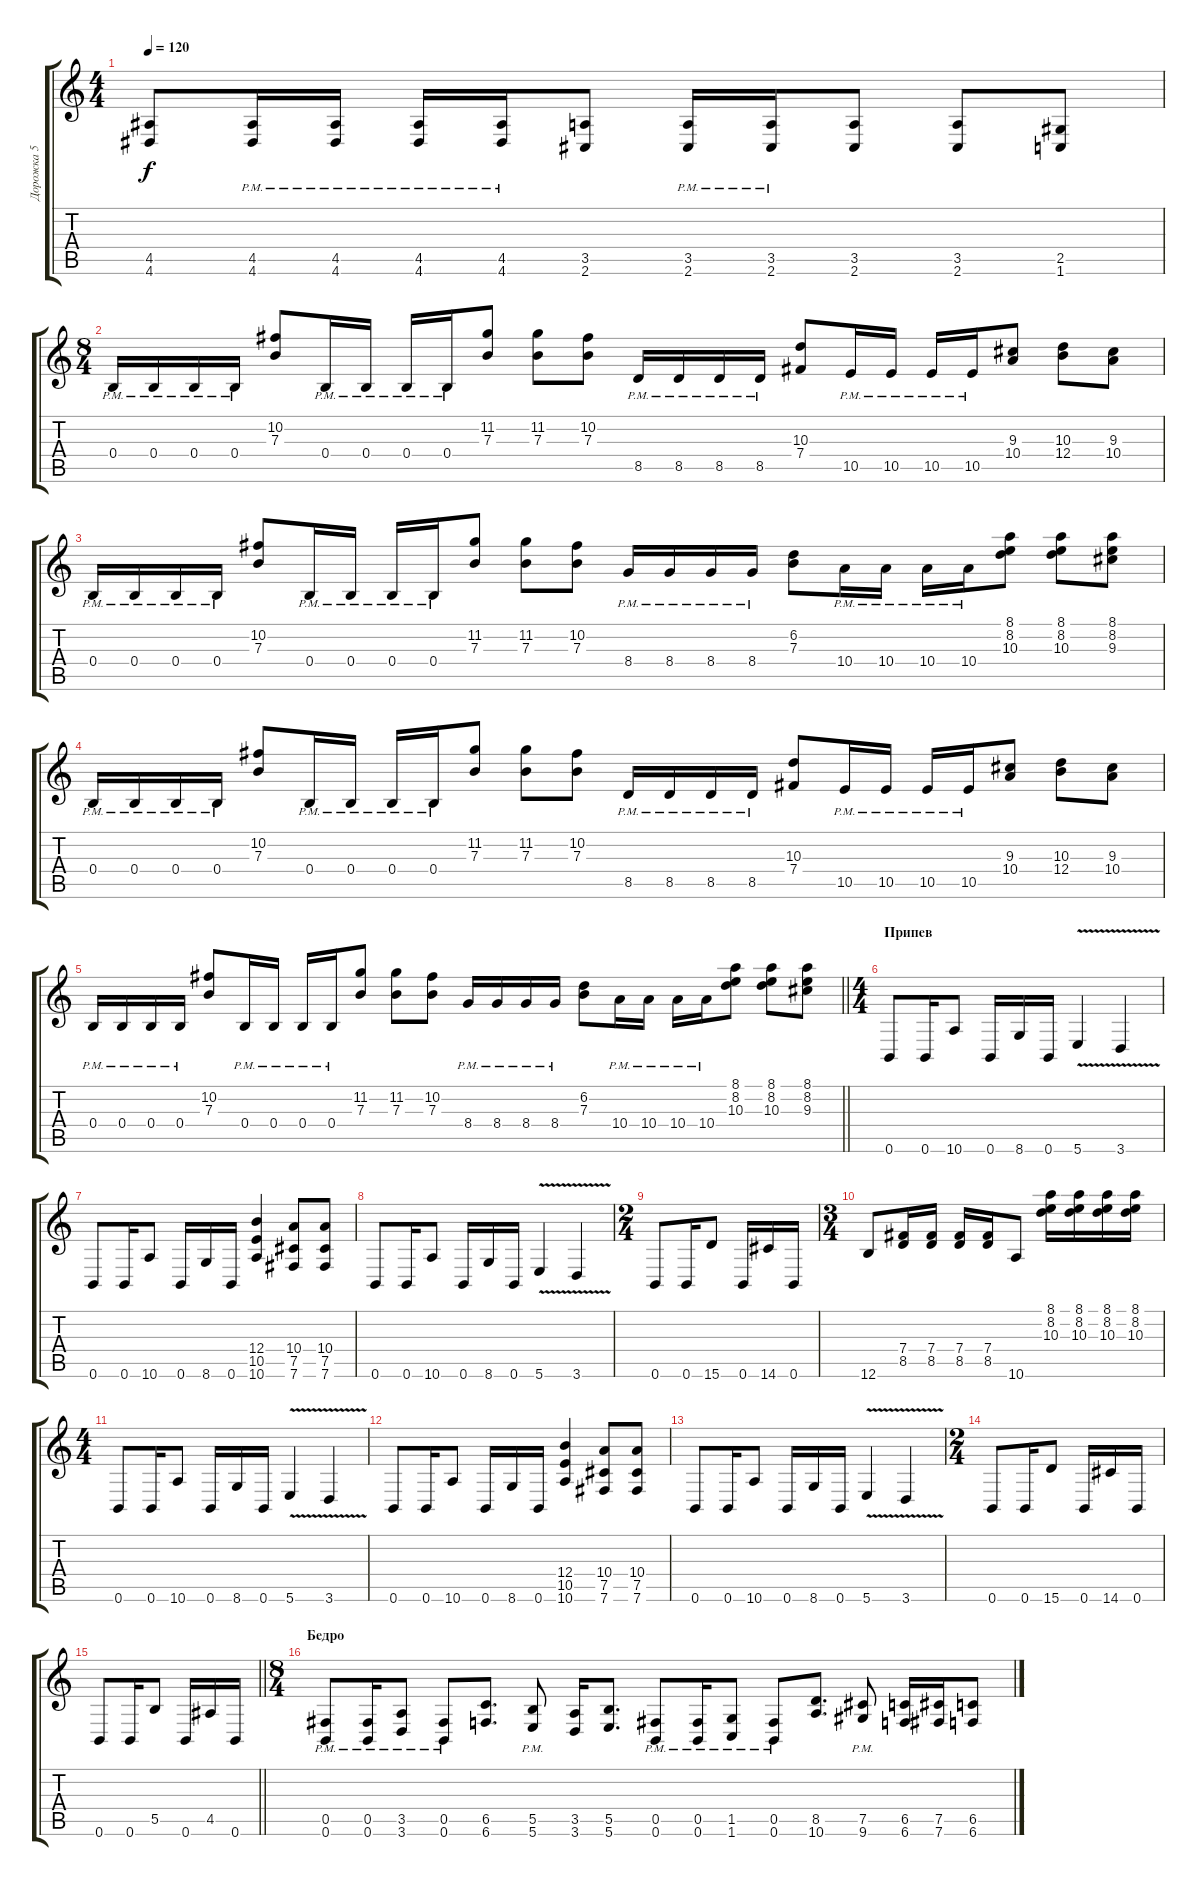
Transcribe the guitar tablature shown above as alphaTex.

\track ("Дорожка 5" "Дорожка 5") {instrument distortionguitar}
\staff {score tabs}
\tuning (Db4 Ab3 E3 B2 Gb2 B1) {hide}
\ts (4 4)
\tempo 120
\clef g2
\ks c
(4.5 4.6).8{dy f} (4.5 4.6{pm}).16 (4.5 4.6{pm}).16 (4.5 4.6{pm}).16 (4.5 4.6{pm}).16 (3.5 2.6).8 (3.5{pm} 2.6{pm}).16 (3.5{pm} 2.6{pm}).16 (3.5 2.6).8 (3.5 2.6).8 (2.5 1.6).8 |
\ts (8 4)
0.4{pm}.16 0.4{pm}.16 0.4{pm}.16 0.4{pm}.16 (10.2 7.3).8 0.4{pm}.16 0.4{pm}.16 0.4{pm}.16 0.4{pm}.16 (11.2 7.3).8 (11.2 7.3).8 (10.2 7.3).8 8.5{pm}.16 8.5{pm}.16 8.5{pm}.16 8.5{pm}.16 (10.3 7.4).8 10.5{pm}.16 10.5{pm}.16 10.5{pm}.16 10.5{pm}.16 (9.3 10.4).8 (10.3 12.4).8 (9.3 10.4).8 |
0.4{pm}.16 0.4{pm}.16 0.4{pm}.16 0.4{pm}.16 (10.2 7.3).8 0.4{pm}.16 0.4{pm}.16 0.4{pm}.16 0.4{pm}.16 (11.2 7.3).8 (11.2 7.3).8 (10.2 7.3).8 8.4{pm}.16 8.4{pm}.16 8.4{pm}.16 8.4{pm}.16 (6.2 7.3).8 10.4{pm}.16 10.4{pm}.16 10.4{pm}.16 10.4{pm}.16 (8.1 8.2 10.3).8 (8.1 8.2 10.3).8 (8.1 8.2 9.3).8 |
0.4{pm}.16 0.4{pm}.16 0.4{pm}.16 0.4{pm}.16 (10.2 7.3).8 0.4{pm}.16 0.4{pm}.16 0.4{pm}.16 0.4{pm}.16 (11.2 7.3).8 (11.2 7.3).8 (10.2 7.3).8 8.5{pm}.16 8.5{pm}.16 8.5{pm}.16 8.5{pm}.16 (10.3 7.4).8 10.5{pm}.16 10.5{pm}.16 10.5{pm}.16 10.5{pm}.16 (9.3 10.4).8 (10.3 12.4).8 (9.3 10.4).8 |
\barLineRight lightlight
0.4{pm}.16 0.4{pm}.16 0.4{pm}.16 0.4{pm}.16 (10.2 7.3).8 0.4{pm}.16 0.4{pm}.16 0.4{pm}.16 0.4{pm}.16 (11.2 7.3).8 (11.2 7.3).8 (10.2 7.3).8 8.4{pm}.16 8.4{pm}.16 8.4{pm}.16 8.4{pm}.16 (6.2 7.3).8 10.4{pm}.16 10.4{pm}.16 10.4{pm}.16 10.4{pm}.16 (8.1 8.2 10.3).8 (8.1 8.2 10.3).8 (8.1 8.2 9.3).8 |
\ts (4 4)
\section ("" "Припев")
0.6.8 0.6.16 10.6.8 0.6.16 8.6.16 0.6.16 5.6{v}.4 3.6{v}.4 |
0.6.8 0.6.16 10.6.8 0.6.16 8.6.16 0.6.16 (12.4 10.5 10.6).4 (10.4 7.5 7.6).8 (10.4 7.5 7.6).8 |
0.6.8 0.6.16 10.6.8 0.6.16 8.6.16 0.6.16 5.6{v}.4 3.6{v}.4 |
\ts (2 4)
0.6.8 0.6.16 15.6.8 0.6.16 14.6.16 0.6.16 |
\ts (3 4)
12.6.8 (7.4 8.5).16 (7.4 8.5).16 (7.4 8.5).16 (7.4 8.5).16 10.6.8 (8.1 8.2 10.3).16 (8.1 8.2 10.3).16 (8.1 8.2 10.3).16 (8.1 8.2 10.3).16 |
\ts (4 4)
0.6.8 0.6.16 10.6.8 0.6.16 8.6.16 0.6.16 5.6{v}.4 3.6{v}.4 |
0.6.8 0.6.16 10.6.8 0.6.16 8.6.16 0.6.16 (12.4 10.5 10.6).4 (10.4 7.5 7.6).8 (10.4 7.5 7.6).8 |
0.6.8 0.6.16 10.6.8 0.6.16 8.6.16 0.6.16 5.6{v}.4 3.6{v}.4 |
\ts (2 4)
0.6.8 0.6.16 15.6.8 0.6.16 14.6.16 0.6.16 |
\barLineRight lightlight
0.6.8 0.6.16 5.5.8 0.6.16 4.5.16 0.6.16 |
\ts (8 4)
\section ("" "Бедро")
(0.5{pm} 0.6{pm}).8 (0.5{pm} 0.6{pm}).16 (3.5{pm} 3.6{pm}).8 (0.5{pm} 0.6{pm}).8 (6.5 6.6).8{d} (5.5{pm} 5.6{pm}).8 (3.5 3.6).16 (5.5 5.6).8{d} (0.5{pm} 0.6{pm}).8 (0.5{pm} 0.6{pm}).16 (1.5{pm} 1.6{pm}).8 (0.5{pm} 0.6{pm}).8 (8.5 10.6).8{d} (7.5{pm} 9.6{pm}).8 (6.5 6.6).16 (7.5 7.6).16 (6.5 6.6).8
